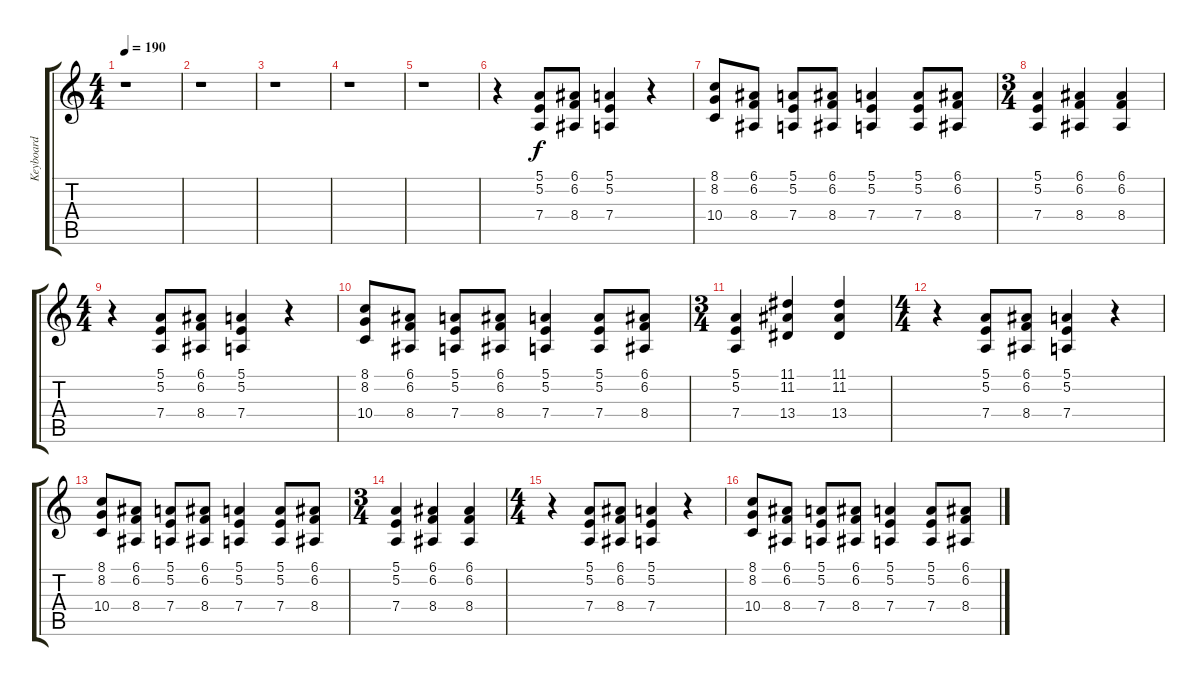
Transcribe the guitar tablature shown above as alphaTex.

\track ("Keyboard" "Keyboard") {instrument choiraahs}
\staff {score tabs}
\tuning (E4 B3 G3 D3 A2 E2) {hide}
\ts (4 4)
\tempo 190
\clef g2
\ks c
r.1{dy f} |
r.1 |
r.1 |
r.1 |
r.1 |
r.4 (5.1 5.2 7.4).8 (6.1 6.2 8.4).8 (5.1 5.2 7.4).4 r.4 |
(8.1 8.2 10.4).8 (6.1 6.2 8.4).8 (5.1 5.2 7.4).8 (6.1 6.2 8.4).8 (5.1 5.2 7.4).4 (5.1 5.2 7.4).8 (6.1 6.2 8.4).8 |
\ts (3 4)
(5.1 5.2 7.4).4 (6.1 6.2 8.4).4 (6.1 6.2 8.4).4 |
\ts (4 4)
r.4 (5.1 5.2 7.4).8 (6.1 6.2 8.4).8 (5.1 5.2 7.4).4 r.4 |
(8.1 8.2 10.4).8 (6.1 6.2 8.4).8 (5.1 5.2 7.4).8 (6.1 6.2 8.4).8 (5.1 5.2 7.4).4 (5.1 5.2 7.4).8 (6.1 6.2 8.4).8 |
\ts (3 4)
(5.1 5.2 7.4).4 (11.1 11.2 13.4).4 (11.1 11.2 13.4).4 |
\ts (4 4)
r.4 (5.1 5.2 7.4).8 (6.1 6.2 8.4).8 (5.1 5.2 7.4).4 r.4 |
(8.1 8.2 10.4).8 (6.1 6.2 8.4).8 (5.1 5.2 7.4).8 (6.1 6.2 8.4).8 (5.1 5.2 7.4).4 (5.1 5.2 7.4).8 (6.1 6.2 8.4).8 |
\ts (3 4)
(5.1 5.2 7.4).4 (6.1 6.2 8.4).4 (6.1 6.2 8.4).4 |
\ts (4 4)
r.4 (5.1 5.2 7.4).8 (6.1 6.2 8.4).8 (5.1 5.2 7.4).4 r.4 |
(8.1 8.2 10.4).8 (6.1 6.2 8.4).8 (5.1 5.2 7.4).8 (6.1 6.2 8.4).8 (5.1 5.2 7.4).4 (5.1 5.2 7.4).8 (6.1 6.2 8.4).8
